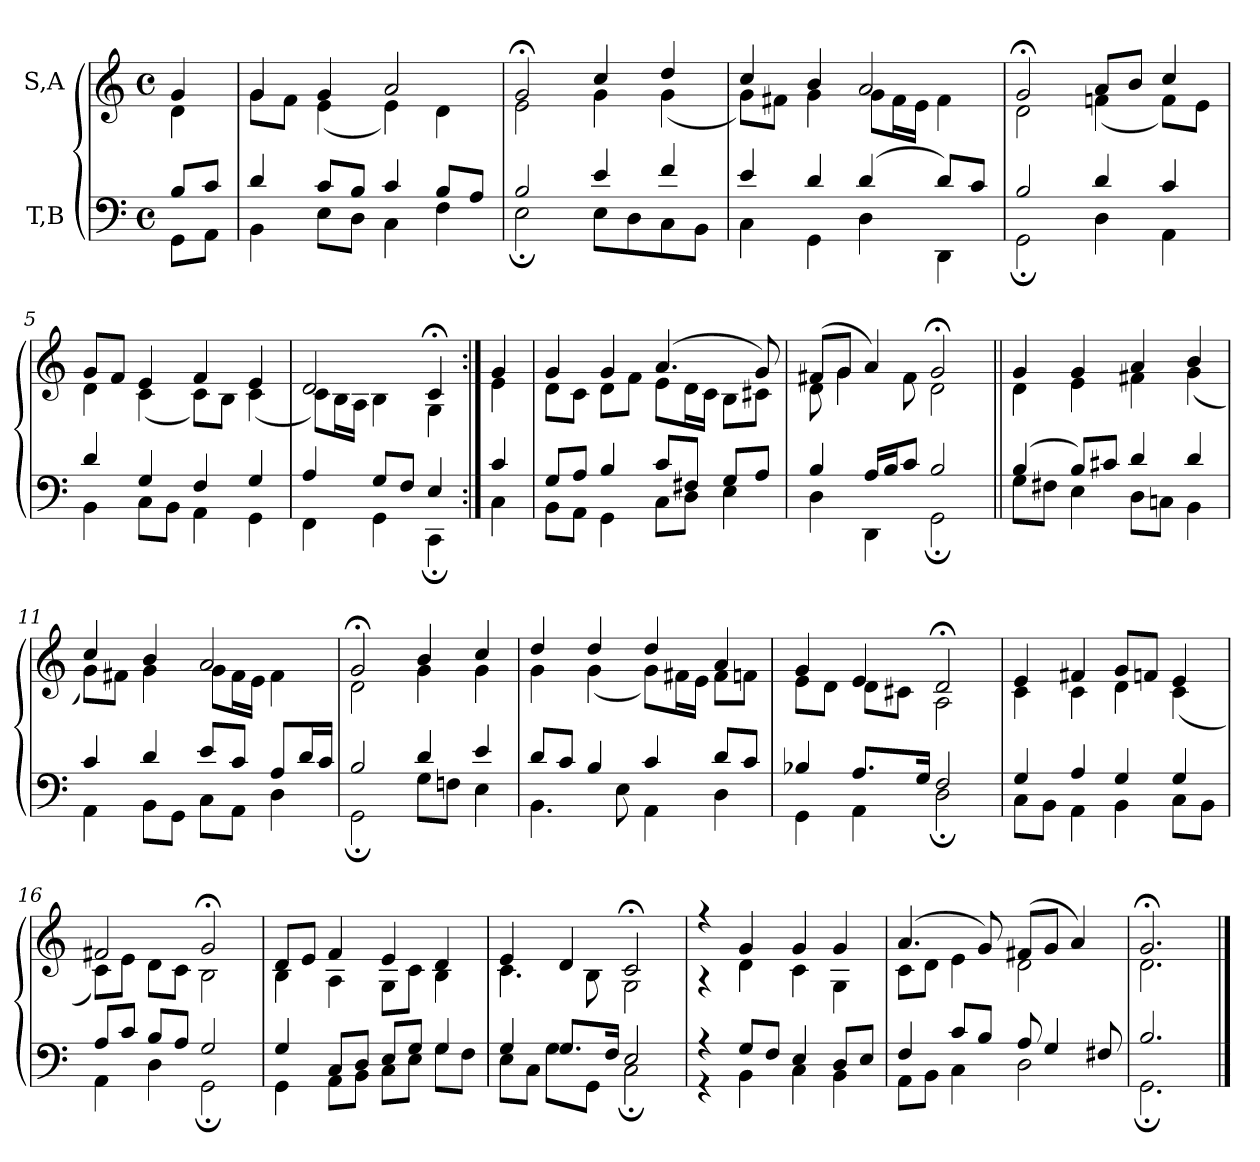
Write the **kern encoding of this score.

**kern	**kern
*part2	*part1
*staff2	*staff1
*I"T,B	*I"S,A
*clefF4	*clefG2
*k[]	*k[]
*M4/4	*M4/4
*met(c)	*met(c)
=	=
*^	*^
8BL	8GGL	4g	4d
8cJ	8AAJ	.	.
=1	=1	=1	=1
4d	4BB	4g	8gL
.	.	.	8fJ
8cL	8EL	4g	(<4e
8BJ	8DJ	.	.
4c	4C	2a	4e)
8BL	4F	.	4d
8AJ	.	.	.
=2	=2	=2	=2
2B	2E;	2g;<	2e
4e	8EL	4cc	4g
.	8D	.	.
4f	8C	4dd	(<4g
.	8BBJ	.	.
=3	=3	=3	=3
4e	4C	4cc	8gL)
.	.	.	8f#XJ
4d	4GG	4b	4g
(>4d	4D	2a	8gL
.	.	.	16f#L
.	.	.	16eJJ
8dL)	4DD	.	4f#
8cJ	.	.	.
=4	=4	=4	=4
2B	2GG;	2g;<	2d
4d	4D	8aL	(<4fn
.	.	8bJ	.
4c	4AA	4cc	8fL)
.	.	.	8eJ
=5	=5	=5	=5
4d	4BB	8gL	4d
.	.	8fJ	.
4G	8CL	4e	(<4c
.	8BBJ	.	.
4F	4AA	4f	8cL)
.	.	.	8BJ
4G	4GG	4e	(<4c
=994	=994	=994	=994
4A	4FF	2d	8cL)
.	.	.	16BL
.	.	.	16AJJ
8GL	4GG	.	4B
8FJ	.	.	.
4E	4CC;	4c;<	4G
=995:|!	=995:|!	=995:|!	=995:|!
4c	4C	4g	4e
=8	=8	=8	=8
8GL	8BBL	4g	8dL
8AJ	8AAJ	.	8cJ
4B	4GG	4g	8dL
.	.	.	8fJ
8cL	8CL	(>4.a	8eL
8F#XJ	8DJ	.	16dL
.	.	.	16cJJ
8GL	4E	.	8BL
8AJ	.	8g)	8c#XJ
=9	=9	=9	=9
4B	4D	(>8f#XL	8d
.	.	8gJ	4g
16ALL	4DD	4a)	.
16BJ	.	.	.
8cJ	.	.	8f#
2B	2GG;	2g;<	2d
=10||	=10||	=10||	=10||
(>4B	8GL	4g	4d
.	8F#XJ	.	.
8BL)	4E	4g	4e
8c#XJ	.	.	.
4d	8DL	4a	4f#X
.	8CnJ	.	.
4d	4BB	4b	(<4g
=11	=11	=11	=11
4c	4AA	4cc	8gL)
.	.	.	8f#XJ
4d	8BBL	4b	4g
.	8GGJ	.	.
8eL	8CL	2a	8gL
8cJ	8AAJ	.	16f#L
.	.	.	16eJJ
8AL	4D	.	4f#
16dL	.	.	.
16cJJ	.	.	.
=12	=12	=12	=12
2B	2GG;	2g;<	2d
4d	8GL	4b	4g
.	8FnJ	.	.
4e	4E	4cc	4g
=13	=13	=13	=13
8dL	4.BB	4dd	4g
8cJ	.	.	.
4B	.	4dd	(<4g
.	8E	.	.
4c	4AA	4dd	8gL)
.	.	.	16f#XL
.	.	.	16eJJ
8dL	4D	4a	8f#L
8cJ	.	.	8fnJ
=14	=14	=14	=14
4B-X	4GG	4g	8eL
.	.	.	8dJ
8.AL	4AA	4e	8dL
.	.	.	8c#XJ
16GJk	.	.	.
2F	2D;	2d;<	2A
=15	=15	=15	=15
4G	8CL	4e	4c
.	8BBJ	.	.
4A	4AA	4f#X	4c
4G	4BB	8gL	4d
.	.	8fnJ	.
4G	8CL	4e	(<4c
.	8BBJ	.	.
=16	=16	=16	=16
8AL	4AA	2f#X	8cL)
8cJ	.	.	8eJ
8BL	4D	.	8dL
8AJ	.	.	8cJ
2G	2GG;	2g;<	2B
=17	=17	=17	=17
4G	4GG	8dL	4B
.	.	8eJ	.
8CL	8AAL	4f	4A
8DJ	8BBJ	.	.
8EL	8CL	4e	8GL
8GJ	8EJ	.	8cJ
4G	8GL	4d	4B
.	8FJ	.	.
=18	=18	=18	=18
4G	8EL	4e	4.c
.	8CJ	.	.
8.GL	8GL	4d	.
.	8GGJ	.	8B
16FJk	.	.	.
2E	2C;	2c;<	2G
=19	=19	=19	=19
4r	4r	4r	4r
8GL	4BB	4g	4d
8FJ	.	.	.
4E	4C	4g	4c
8DL	4BB	4g	4G
8EJ	.	.	.
=20	=20	=20	=20
4F	8AAL	(>4.a	8cL
.	8BBJ	.	8dJ
8cL	4C	.	4e
8BJ	.	8g)	.
8A	2D	(>8f#XL	2d
4G	.	8gJ	.
.	.	4a)	.
8F#X	.	.	.
=1009	=1009	=1009	=1009
2.B	2.GG;	2.g;<	2.d
*v	*v	*	*
*	*v	*v
==	==
*-	*-
